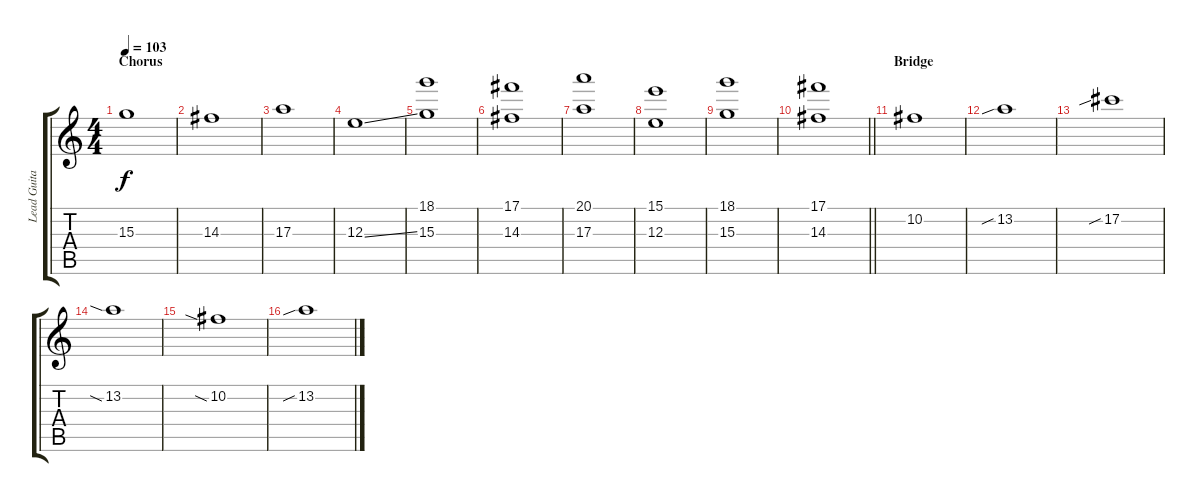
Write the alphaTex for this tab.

\track ("Lead Guitar" "Lead Guita") {instrument electricguitarclean}
\staff {score tabs}
\tuning (Db4 Ab3 E3 B2 Gb2 B1) {hide}
\ts (4 4)
\section ("" "Chorus")
\tempo 103
\clef g2
\ks c
15.3.1{dy f volume 15 instrument overdrivenguitar} |
14.3.1 |
17.3.1 |
12.3{ss}.1 |
(18.1 15.3).1{volume 15 instrument overdrivenguitar} |
(17.1 14.3).1 |
(20.1 17.3).1 |
(15.1 12.3).1 |
(18.1 15.3).1{volume 15 instrument overdrivenguitar} |
\barLineRight lightlight
(17.1 14.3).1 |
\section ("" "Bridge")
10.2.1{volume 13 instrument overdrivenguitar} |
13.2{sib}.1 |
17.2{sib}.1 |
13.2{sia}.1 |
10.2{sia}.1 |
13.2{sib}.1
